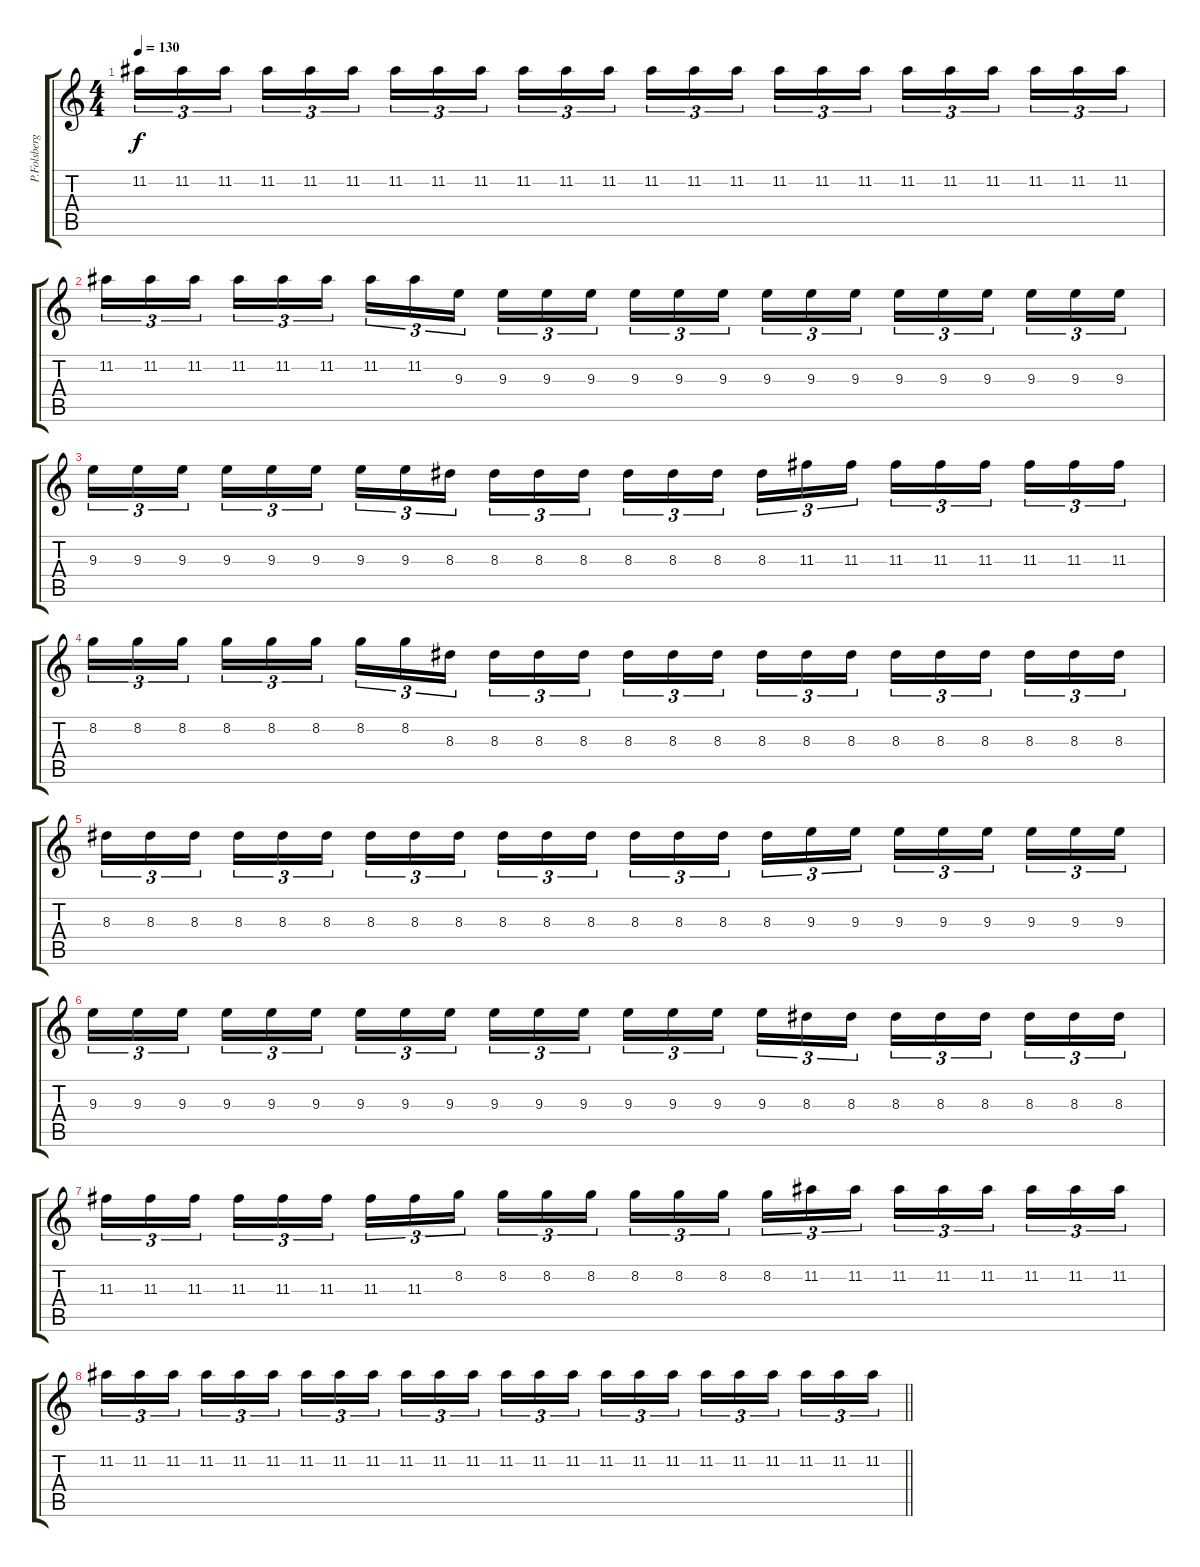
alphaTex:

\track ("P.Folsberg(Rhythm)" "P.Folsberg") {instrument distortionguitar}
\staff {score tabs}
\tuning (E4 B3 G3 D3 A2 E2) {hide}
\ts (4 4)
\tempo 130
\clef g2
\ks c
11.2.16{tu (3 2) dy f} 11.2.16{tu (3 2)} 11.2.16{tu (3 2) beam splitsecondary} 11.2.16{tu (3 2)} 11.2.16{tu (3 2)} 11.2.16{tu (3 2)} 11.2.16{tu (3 2)} 11.2.16{tu (3 2)} 11.2.16{tu (3 2) beam splitsecondary} 11.2.16{tu (3 2)} 11.2.16{tu (3 2)} 11.2.16{tu (3 2)} 11.2.16{tu (3 2)} 11.2.16{tu (3 2)} 11.2.16{tu (3 2) beam splitsecondary} 11.2.16{tu (3 2)} 11.2.16{tu (3 2)} 11.2.16{tu (3 2)} 11.2.16{tu (3 2)} 11.2.16{tu (3 2)} 11.2.16{tu (3 2) beam splitsecondary} 11.2.16{tu (3 2)} 11.2.16{tu (3 2)} 11.2.16{tu (3 2)} |
11.2.16{tu (3 2)} 11.2.16{tu (3 2)} 11.2.16{tu (3 2) beam splitsecondary} 11.2.16{tu (3 2)} 11.2.16{tu (3 2)} 11.2.16{tu (3 2)} 11.2.16{tu (3 2)} 11.2.16{tu (3 2)} 9.3.16{tu (3 2) beam splitsecondary} 9.3.16{tu (3 2)} 9.3.16{tu (3 2)} 9.3.16{tu (3 2)} 9.3.16{tu (3 2)} 9.3.16{tu (3 2)} 9.3.16{tu (3 2) beam splitsecondary} 9.3.16{tu (3 2)} 9.3.16{tu (3 2)} 9.3.16{tu (3 2)} 9.3.16{tu (3 2)} 9.3.16{tu (3 2)} 9.3.16{tu (3 2) beam splitsecondary} 9.3.16{tu (3 2)} 9.3.16{tu (3 2)} 9.3.16{tu (3 2)} |
9.3.16{tu (3 2)} 9.3.16{tu (3 2)} 9.3.16{tu (3 2) beam splitsecondary} 9.3.16{tu (3 2)} 9.3.16{tu (3 2)} 9.3.16{tu (3 2)} 9.3.16{tu (3 2)} 9.3.16{tu (3 2)} 8.3.16{tu (3 2) beam splitsecondary} 8.3.16{tu (3 2)} 8.3.16{tu (3 2)} 8.3.16{tu (3 2)} 8.3.16{tu (3 2)} 8.3.16{tu (3 2)} 8.3.16{tu (3 2) beam splitsecondary} 8.3.16{tu (3 2)} 11.3.16{tu (3 2)} 11.3.16{tu (3 2)} 11.3.16{tu (3 2)} 11.3.16{tu (3 2)} 11.3.16{tu (3 2) beam splitsecondary} 11.3.16{tu (3 2)} 11.3.16{tu (3 2)} 11.3.16{tu (3 2)} |
8.2.16{tu (3 2)} 8.2.16{tu (3 2)} 8.2.16{tu (3 2) beam splitsecondary} 8.2.16{tu (3 2)} 8.2.16{tu (3 2)} 8.2.16{tu (3 2)} 8.2.16{tu (3 2)} 8.2.16{tu (3 2)} 8.3.16{tu (3 2) beam splitsecondary} 8.3.16{tu (3 2)} 8.3.16{tu (3 2)} 8.3.16{tu (3 2)} 8.3.16{tu (3 2)} 8.3.16{tu (3 2)} 8.3.16{tu (3 2) beam splitsecondary} 8.3.16{tu (3 2)} 8.3.16{tu (3 2)} 8.3.16{tu (3 2)} 8.3.16{tu (3 2)} 8.3.16{tu (3 2)} 8.3.16{tu (3 2) beam splitsecondary} 8.3.16{tu (3 2)} 8.3.16{tu (3 2)} 8.3.16{tu (3 2)} |
8.3.16{tu (3 2)} 8.3.16{tu (3 2)} 8.3.16{tu (3 2) beam splitsecondary} 8.3.16{tu (3 2)} 8.3.16{tu (3 2)} 8.3.16{tu (3 2)} 8.3.16{tu (3 2)} 8.3.16{tu (3 2)} 8.3.16{tu (3 2) beam splitsecondary} 8.3.16{tu (3 2)} 8.3.16{tu (3 2)} 8.3.16{tu (3 2)} 8.3.16{tu (3 2)} 8.3.16{tu (3 2)} 8.3.16{tu (3 2) beam splitsecondary} 8.3.16{tu (3 2)} 9.3.16{tu (3 2)} 9.3.16{tu (3 2)} 9.3.16{tu (3 2)} 9.3.16{tu (3 2)} 9.3.16{tu (3 2) beam splitsecondary} 9.3.16{tu (3 2)} 9.3.16{tu (3 2)} 9.3.16{tu (3 2)} |
9.3.16{tu (3 2)} 9.3.16{tu (3 2)} 9.3.16{tu (3 2) beam splitsecondary} 9.3.16{tu (3 2)} 9.3.16{tu (3 2)} 9.3.16{tu (3 2)} 9.3.16{tu (3 2)} 9.3.16{tu (3 2)} 9.3.16{tu (3 2) beam splitsecondary} 9.3.16{tu (3 2)} 9.3.16{tu (3 2)} 9.3.16{tu (3 2)} 9.3.16{tu (3 2)} 9.3.16{tu (3 2)} 9.3.16{tu (3 2) beam splitsecondary} 9.3.16{tu (3 2)} 8.3.16{tu (3 2)} 8.3.16{tu (3 2)} 8.3.16{tu (3 2)} 8.3.16{tu (3 2)} 8.3.16{tu (3 2) beam splitsecondary} 8.3.16{tu (3 2)} 8.3.16{tu (3 2)} 8.3.16{tu (3 2)} |
11.3.16{tu (3 2)} 11.3.16{tu (3 2)} 11.3.16{tu (3 2) beam splitsecondary} 11.3.16{tu (3 2)} 11.3.16{tu (3 2)} 11.3.16{tu (3 2)} 11.3.16{tu (3 2)} 11.3.16{tu (3 2)} 8.2.16{tu (3 2) beam splitsecondary} 8.2.16{tu (3 2)} 8.2.16{tu (3 2)} 8.2.16{tu (3 2)} 8.2.16{tu (3 2)} 8.2.16{tu (3 2)} 8.2.16{tu (3 2) beam splitsecondary} 8.2.16{tu (3 2)} 11.2.16{tu (3 2)} 11.2.16{tu (3 2)} 11.2.16{tu (3 2)} 11.2.16{tu (3 2)} 11.2.16{tu (3 2) beam splitsecondary} 11.2.16{tu (3 2)} 11.2.16{tu (3 2)} 11.2.16{tu (3 2)} |
\barLineRight lightlight
11.2.16{tu (3 2)} 11.2.16{tu (3 2)} 11.2.16{tu (3 2) beam splitsecondary} 11.2.16{tu (3 2)} 11.2.16{tu (3 2)} 11.2.16{tu (3 2)} 11.2.16{tu (3 2)} 11.2.16{tu (3 2)} 11.2.16{tu (3 2) beam splitsecondary} 11.2.16{tu (3 2)} 11.2.16{tu (3 2)} 11.2.16{tu (3 2)} 11.2.16{tu (3 2)} 11.2.16{tu (3 2)} 11.2.16{tu (3 2) beam splitsecondary} 11.2.16{tu (3 2)} 11.2.16{tu (3 2)} 11.2.16{tu (3 2)} 11.2.16{tu (3 2)} 11.2.16{tu (3 2)} 11.2.16{tu (3 2) beam splitsecondary} 11.2.16{tu (3 2)} 11.2.16{tu (3 2)} 11.2.16{tu (3 2)}
